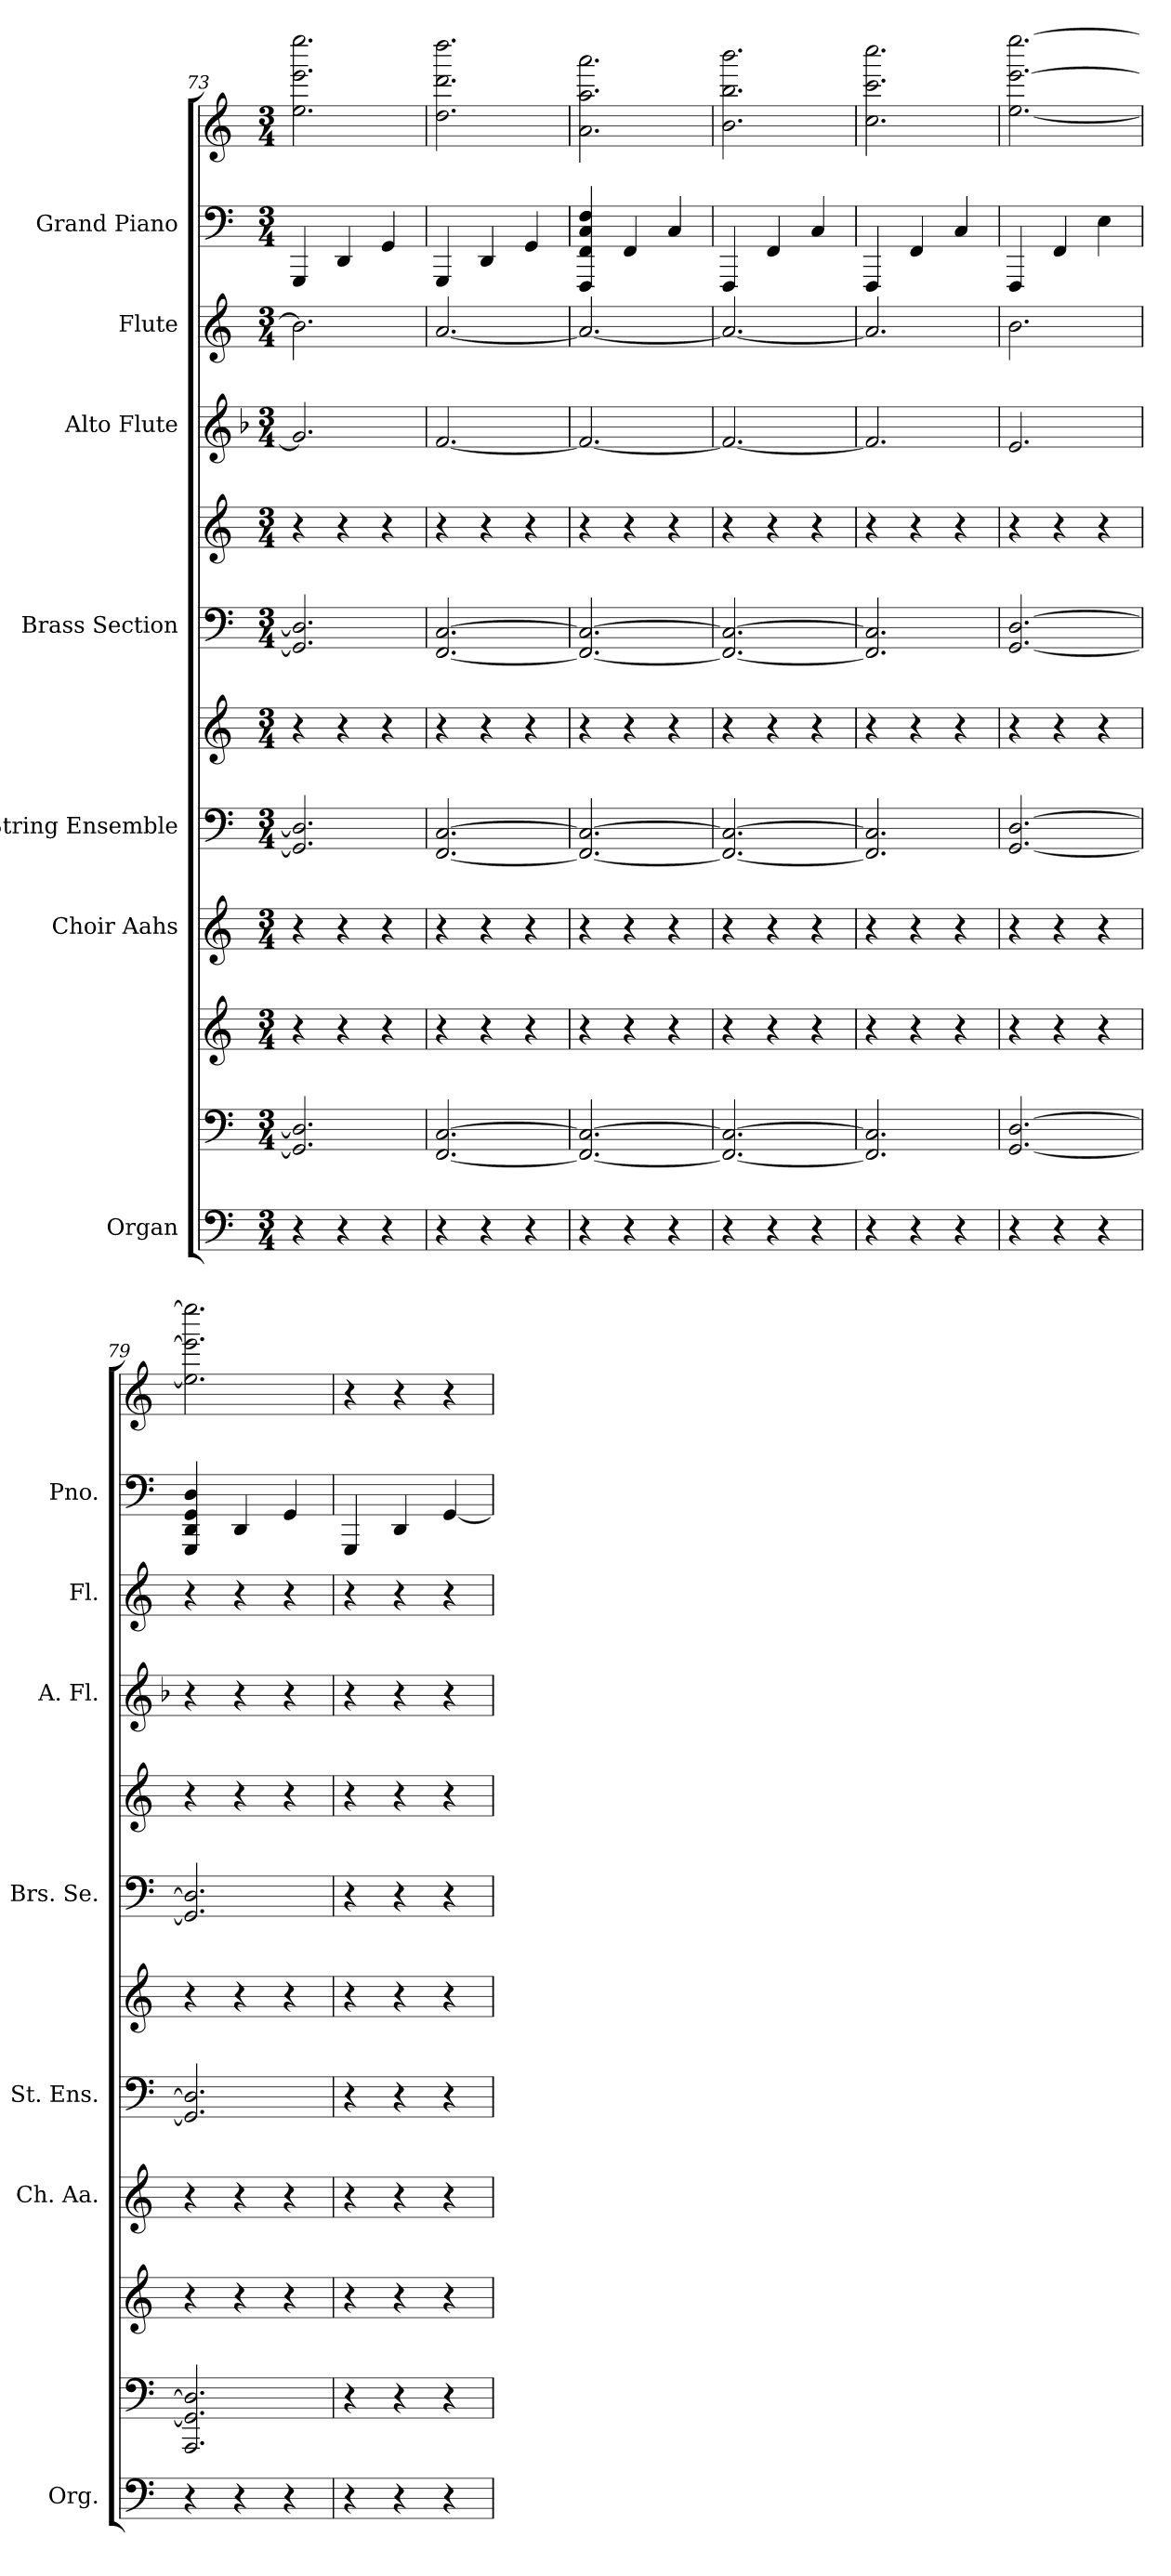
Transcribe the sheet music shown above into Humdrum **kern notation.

**kern	**kern	**kern	**kern	**kern	**kern	**kern	**kern	**kern	**kern	**kern	**kern
*part7	*part7	*part7	*part6	*part5	*part5	*part4	*part4	*part3	*part2	*part1	*part1
*staff12	*staff11	*staff10	*staff9	*staff8	*staff7	*staff6	*staff5	*staff4	*staff3	*staff2	*staff1
*I"Organ	*	*	*I"Choir Aahs	*I"String Ensemble	*	*I"Brass Section	*	*I"Alto Flute	*I"Flute	*I"Grand Piano	*
*I'Org.	*	*	*I'Ch. Aa.	*I'St. Ens.	*	*I'Brs. Se.	*	*I'A. Fl.	*I'Fl.	*I'Pno.	*
*clefF4	*clefF4	*clefG2	*clefG2	*clefF4	*clefG2	*clefF4	*clefG2	*clefG2	*clefG2	*clefF4	*clefG2
*	*	*	*	*	*	*	*	*ITrd3c5	*	*	*
*k[]	*k[]	*k[]	*k[]	*k[]	*k[]	*k[]	*k[]	*k[]	*k[]	*k[]	*k[]
*M3/4	*M3/4	*M3/4	*M3/4	*M3/4	*M3/4	*M3/4	*M3/4	*M3/4	*M3/4	*M3/4	*M3/4
=73	=73	=73	=73	=73	=73	=73	=73	=73	=73	=73	=73
4r	2.GG] 2.D]	4r	4r	2.GG] 2.D]	4r	2.GG] 2.D]	4r	2.d]	2.b]	4GGG	2.ee 2.eeee 2.eee
4r	.	4r	4r	.	4r	.	4r	.	.	4DD	.
4r	.	4r	4r	.	4r	.	4r	.	.	4GG	.
=74	=74	=74	=74	=74	=74	=74	=74	=74	=74	=74	=74
4r	[2.FF [2.C	4r	4r	[2.FF [2.C	4r	[2.FF [2.C	4r	[2.c	[2.a	4GGG	2.dd 2.dddd 2.ddd
4r	.	4r	4r	.	4r	.	4r	.	.	4DD	.
4r	.	4r	4r	.	4r	.	4r	.	.	4GG	.
=75	=75	=75	=75	=75	=75	=75	=75	=75	=75	=75	=75
4r	2.FF_ 2.C_	4r	4r	2.FF_ 2.C_	4r	2.FF_ 2.C_	4r	2.c_	2.a_	4FF 4C 4F 4FFF	2.a 2.aa 2.aaa
4r	.	4r	4r	.	4r	.	4r	.	.	4FF	.
4r	.	4r	4r	.	4r	.	4r	.	.	4C	.
=76	=76	=76	=76	=76	=76	=76	=76	=76	=76	=76	=76
4r	2.FF_ 2.C_	4r	4r	2.FF_ 2.C_	4r	2.FF_ 2.C_	4r	2.c_	2.a_	4FFF	2.b 2.bb 2.bbb
4r	.	4r	4r	.	4r	.	4r	.	.	4FF	.
4r	.	4r	4r	.	4r	.	4r	.	.	4C	.
=77	=77	=77	=77	=77	=77	=77	=77	=77	=77	=77	=77
4r	2.FF] 2.C]	4r	4r	2.FF] 2.C]	4r	2.FF] 2.C]	4r	2.c]	2.a]	4FFF	2.cc 2.ccc 2.cccc
4r	.	4r	4r	.	4r	.	4r	.	.	4FF	.
4r	.	4r	4r	.	4r	.	4r	.	.	4C	.
=78	=78	=78	=78	=78	=78	=78	=78	=78	=78	=78	=78
4r	[2.GG [2.D	4r	4r	[2.GG [2.D	4r	[2.GG [2.D	4r	2.B	2.b	4FFF	[2.ee [2.eee [2.eeee
4r	.	4r	4r	.	4r	.	4r	.	.	4FF	.
4r	.	4r	4r	.	4r	.	4r	.	.	4E	.
=79	=79	=79	=79	=79	=79	=79	=79	=79	=79	=79	=79
4r	2.GG] 2.D] 2.AAA	4r	4r	2.GG] 2.D]	4r	2.GG] 2.D]	4r	4r	4r	4GGG 4DD 4GG 4D	2.ee] 2.eee] 2.eeee]
4r	.	4r	4r	.	4r	.	4r	4r	4r	4DD	.
4r	.	4r	4r	.	4r	.	4r	4r	4r	4GG	.
=80	=80	=80	=80	=80	=80	=80	=80	=80	=80	=80	=80
4r	4r	4r	4r	4r	4r	4r	4r	4r	4r	4GGG	4r
4r	4r	4r	4r	4r	4r	4r	4r	4r	4r	4DD	4r
4r	4r	4r	4r	4r	4r	4r	4r	4r	4r	[4GG	4r
=	=	=	=	=	=	=	=	=	=	=	=
*-	*-	*-	*-	*-	*-	*-	*-	*-	*-	*-	*-
